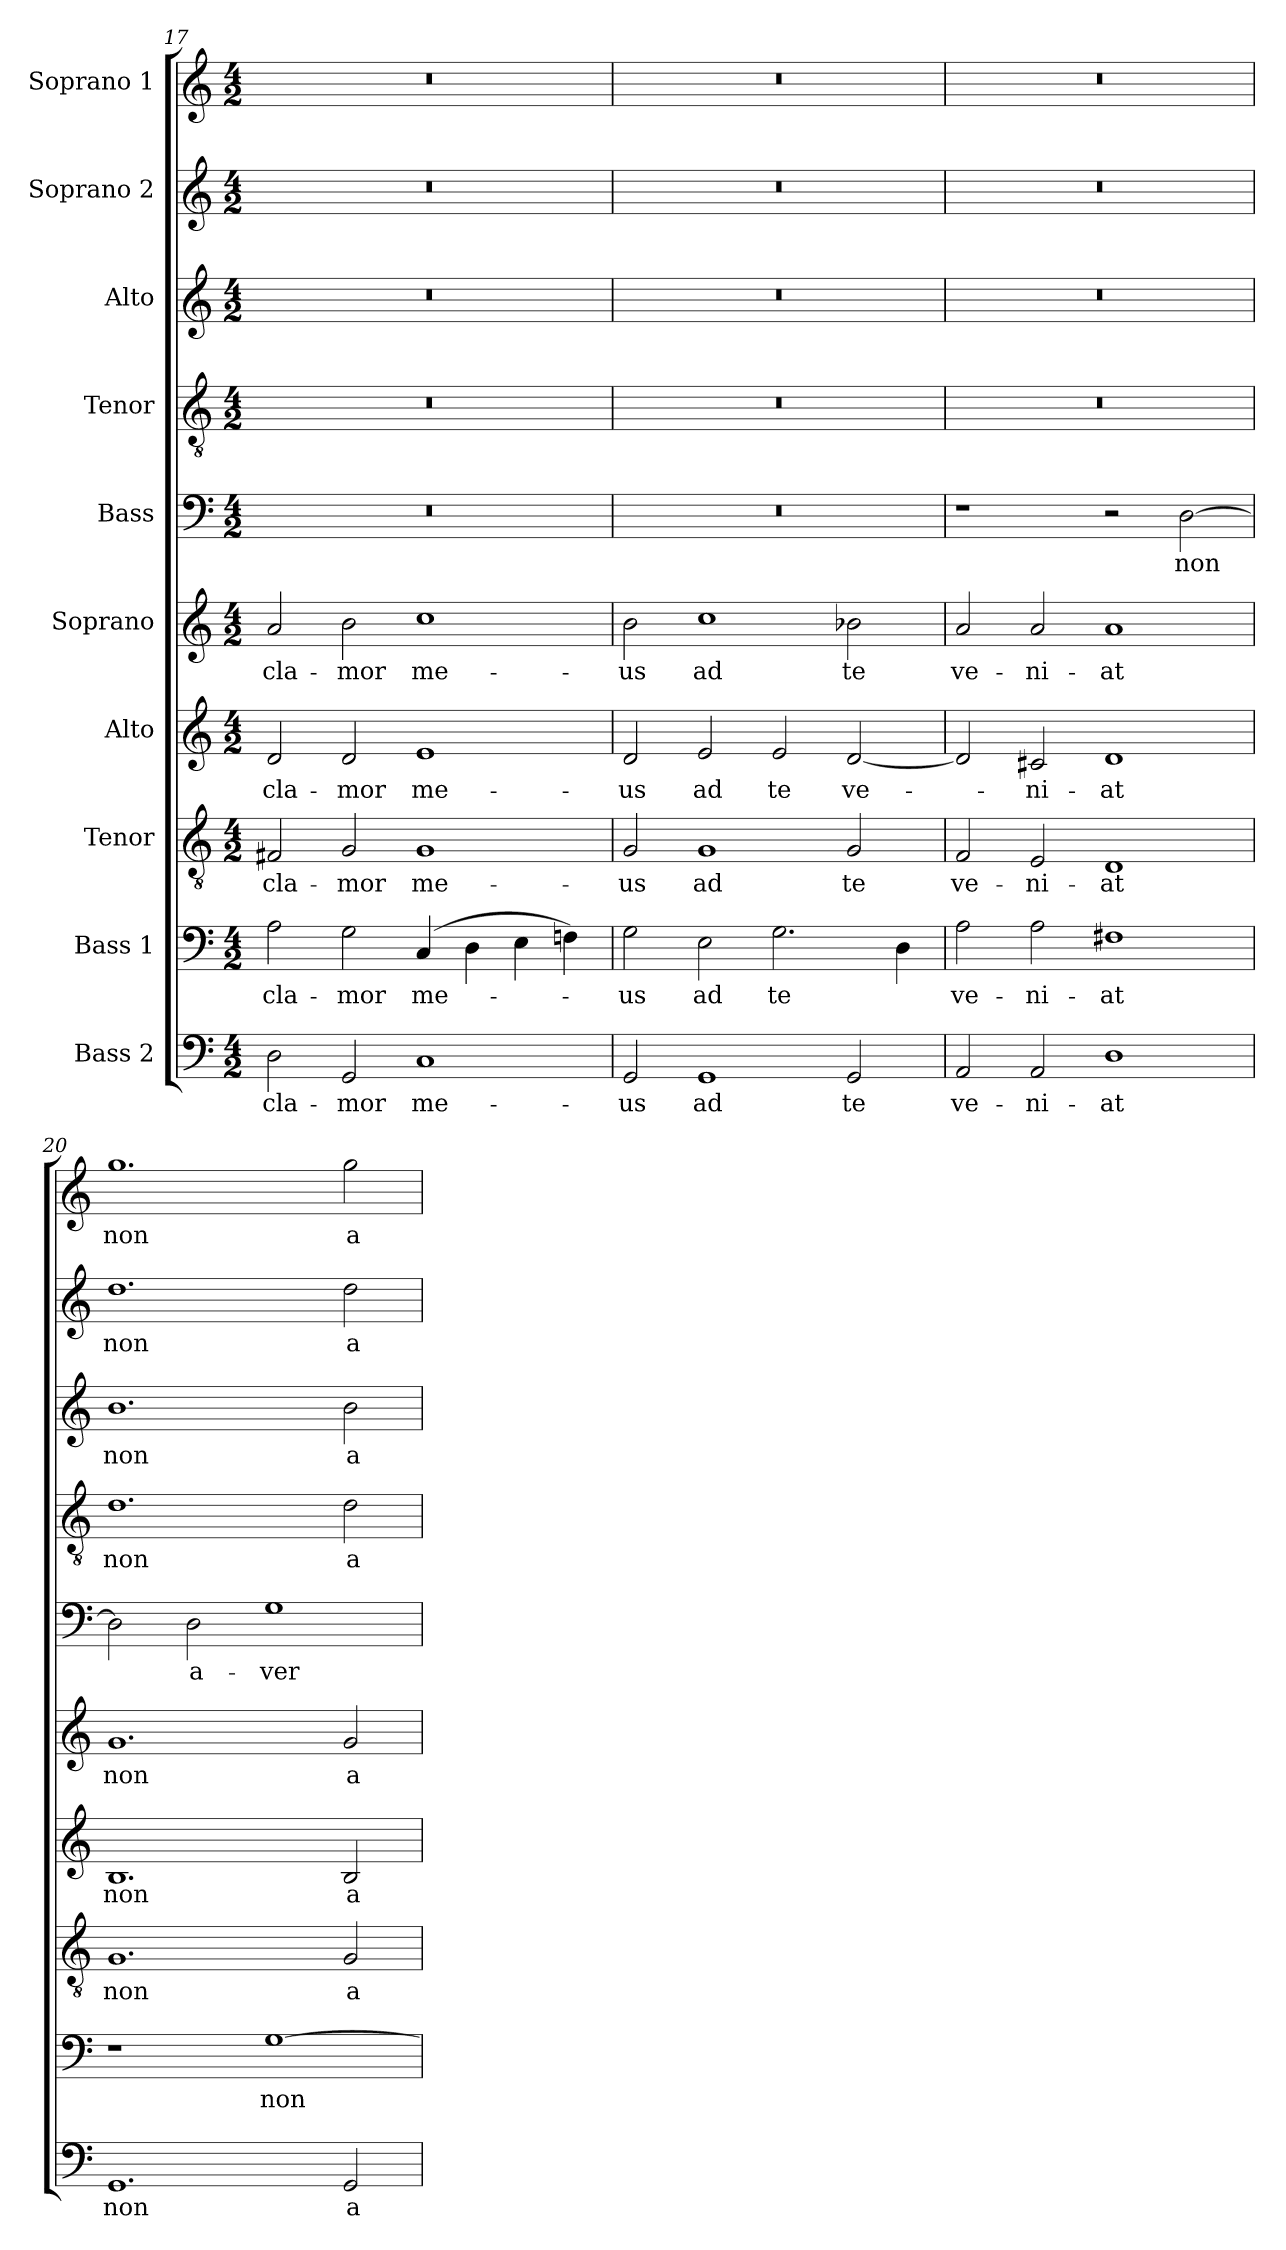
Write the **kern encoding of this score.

**kern	**text	**kern	**text	**kern	**text	**kern	**text	**kern	**text	**kern	**text	**kern	**text	**kern	**text	**kern	**text	**kern	**text
*part10	*part10	*part9	*part9	*part8	*part8	*part7	*part7	*part6	*part6	*part5	*part5	*part4	*part4	*part3	*part3	*part2	*part2	*part1	*part1
*staff10	*staff10	*staff9	*staff9	*staff8	*staff8	*staff7	*staff7	*staff6	*staff6	*staff5	*staff5	*staff4	*staff4	*staff3	*staff3	*staff2	*staff2	*staff1	*staff1
*I"Bass 2	*	*I"Bass 1	*	*I"Tenor	*	*I"Alto	*	*I"Soprano	*	*I"Bass	*	*I"Tenor	*	*I"Alto	*	*I"Soprano 2	*	*I"Soprano 1	*
*clefF4	*	*clefF4	*	*clefGv2	*	*clefG2	*	*clefG2	*	*clefF4	*	*clefGv2	*	*clefG2	*	*clefG2	*	*clefG2	*
*k[]	*	*k[]	*	*k[]	*	*k[]	*	*k[]	*	*k[]	*	*k[]	*	*k[]	*	*k[]	*	*k[]	*
*C:	*	*C:	*	*C:	*	*C:	*	*C:	*	*C:	*	*C:	*	*C:	*	*C:	*	*C:	*
*M4/2	*	*M4/2	*	*M4/2	*	*M4/2	*	*M4/2	*	*M4/2	*	*M4/2	*	*M4/2	*	*M4/2	*	*M4/2	*
=17	=17	=17	=17	=17	=17	=17	=17	=17	=17	=17	=17	=17	=17	=17	=17	=17	=17	=17	=17
2D\	cla-	2A\	cla-	2F#X/	cla-	2d/	cla-	2a/	cla-	0r	.	0r	.	0r	.	0r	.	0r	.
2GG/	-mor	2G\	-mor	2G/	-mor	2d/	-mor	2b\	-mor	.	.	.	.	.	.	.	.	.	.
1C	me-	(4C/	me-	1G	me-	1e	me-	1cc	me-	.	.	.	.	.	.	.	.	.	.
.	.	4D\	.	.	.	.	.	.	.	.	.	.	.	.	.	.	.	.	.
.	.	4E\	.	.	.	.	.	.	.	.	.	.	.	.	.	.	.	.	.
.	.	4Fn\)	.	.	.	.	.	.	.	.	.	.	.	.	.	.	.	.	.
=18	=18	=18	=18	=18	=18	=18	=18	=18	=18	=18	=18	=18	=18	=18	=18	=18	=18	=18	=18
2GG/	-us	2G\	-us	2G/	-us	2d/	-us	2b\	-us	0r	.	0r	.	0r	.	0r	.	0r	.
1GG	ad	2E\	ad	1G	ad	2e/	ad	1cc	ad	.	.	.	.	.	.	.	.	.	.
.	.	2.G\	te	.	.	2e/	te	.	.	.	.	.	.	.	.	.	.	.	.
2GG/	te	.	.	2G/	te	[2d/	ve-	2b-X\	te	.	.	.	.	.	.	.	.	.	.
.	.	4D\	.	.	.	.	.	.	.	.	.	.	.	.	.	.	.	.	.
!!LO:PB:g=z
=19	=19	=19	=19	=19	=19	=19	=19	=19	=19	=19	=19	=19	=19	=19	=19	=19	=19	=19	=19
2AA/	ve-	2A\	ve-	2F/	ve-	2d/]	.	2a/	ve-	1r	.	0r	.	0r	.	0r	.	0r	.
2AA/	-ni-	2A\	-ni-	2E/	-ni-	2c#X/	-ni-	2a/	-ni-	.	.	.	.	.	.	.	.	.	.
1D	-at	1F#X	-at	1D	-at	1d	-at	1a	-at	2r	.	.	.	.	.	.	.	.	.
.	.	.	.	.	.	.	.	.	.	[2D\	non	.	.	.	.	.	.	.	.
=20	=20	=20	=20	=20	=20	=20	=20	=20	=20	=20	=20	=20	=20	=20	=20	=20	=20	=20	=20
1.GG	non	1r	.	1.G	non	1.B	non	1.g	non	2D\]	.	1.d	non	1.b	non	1.dd	non	1.gg	non
.	.	.	.	.	.	.	.	.	.	2D\	a-	.	.	.	.	.	.	.	.
.	.	[1G	non	.	.	.	.	.	.	1G	-ver-	.	.	.	.	.	.	.	.
2GG/	a-	.	.	2G/	a-	2B/	a-	2g/	a-	.	.	2d\	a-	2b\	a-	2dd\	a-	2gg\	a-
=	=	=	=	=	=	=	=	=	=	=	=	=	=	=	=	=	=	=	=
*-	*-	*-	*-	*-	*-	*-	*-	*-	*-	*-	*-	*-	*-	*-	*-	*-	*-	*-	*-
